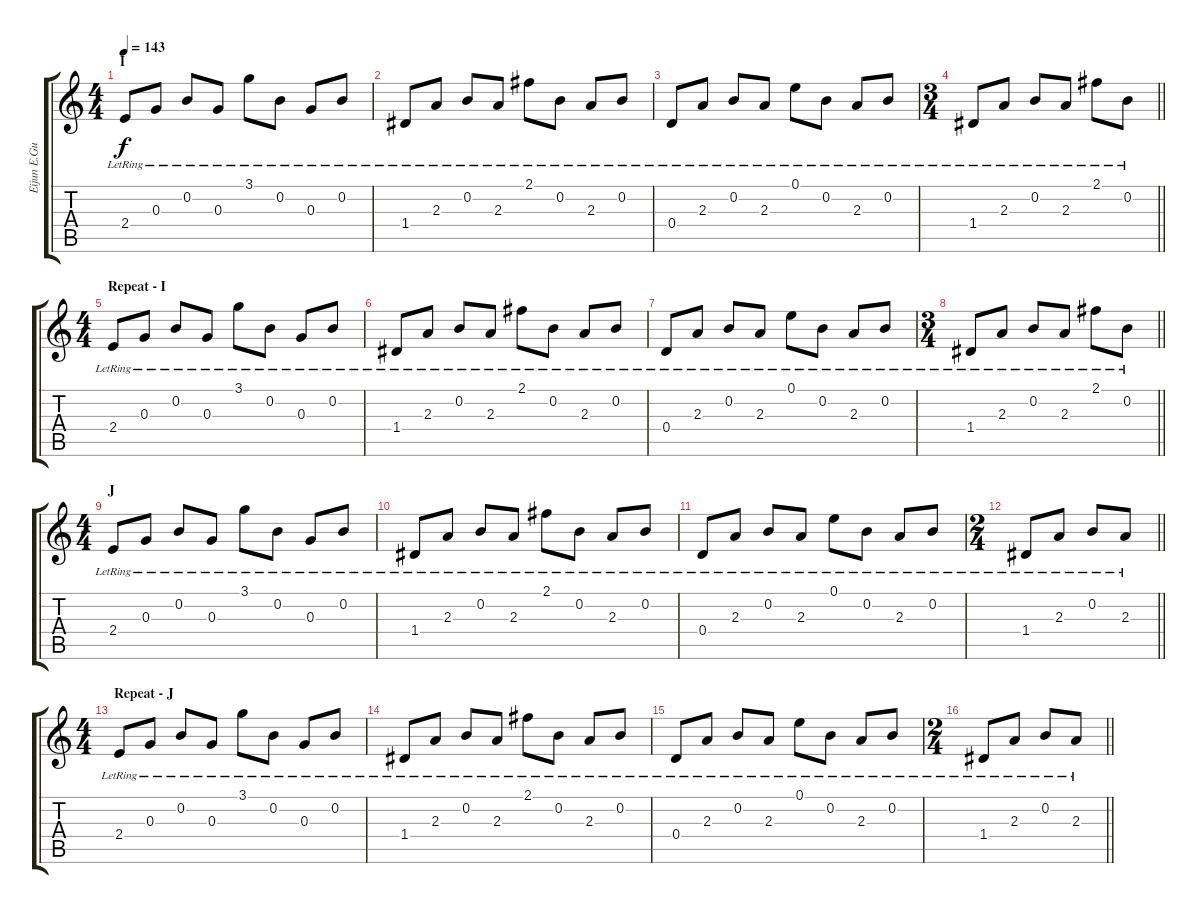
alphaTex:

\track ("Eijun E.Guitar II" "Eijun E.Gu") {instrument electricguitarclean}
\staff {score tabs}
\tuning (E4 B3 G3 D3 A2 E2) {hide}
\ts (4 4)
\section ("" "I")
\tempo 143
\clef g2
\ks c
2.4{lr}.8{dy f} 0.3{lr}.8 0.2{lr}.8 0.3{lr}.8 3.1{lr}.8 0.2{lr}.8 0.3{lr}.8 0.2{lr}.8 |
1.4{lr}.8 2.3{lr}.8 0.2{lr}.8 2.3{lr}.8 2.1{lr}.8 0.2{lr}.8 2.3{lr}.8 0.2{lr}.8 |
0.4{lr}.8 2.3{lr}.8 0.2{lr}.8 2.3{lr}.8 0.1{lr}.8 0.2{lr}.8 2.3{lr}.8 0.2{lr}.8 |
\ts (3 4)
\barLineRight lightlight
1.4{lr}.8 2.3{lr}.8 0.2{lr}.8 2.3{lr}.8 2.1{lr}.8 0.2{lr}.8 |
\ts (4 4)
\section ("" "Repeat - I")
2.4{lr}.8 0.3{lr}.8 0.2{lr}.8 0.3{lr}.8 3.1{lr}.8 0.2{lr}.8 0.3{lr}.8 0.2{lr}.8 |
1.4{lr}.8 2.3{lr}.8 0.2{lr}.8 2.3{lr}.8 2.1{lr}.8 0.2{lr}.8 2.3{lr}.8 0.2{lr}.8 |
0.4{lr}.8 2.3{lr}.8 0.2{lr}.8 2.3{lr}.8 0.1{lr}.8 0.2{lr}.8 2.3{lr}.8 0.2{lr}.8 |
\ts (3 4)
\barLineRight lightlight
1.4{lr}.8 2.3{lr}.8 0.2{lr}.8 2.3{lr}.8 2.1{lr}.8 0.2{lr}.8 |
\ts (4 4)
\section ("" "J")
2.4{lr}.8 0.3{lr}.8 0.2{lr}.8 0.3{lr}.8 3.1{lr}.8 0.2{lr}.8 0.3{lr}.8 0.2{lr}.8 |
1.4{lr}.8 2.3{lr}.8 0.2{lr}.8 2.3{lr}.8 2.1{lr}.8 0.2{lr}.8 2.3{lr}.8 0.2{lr}.8 |
0.4{lr}.8 2.3{lr}.8 0.2{lr}.8 2.3{lr}.8 0.1{lr}.8 0.2{lr}.8 2.3{lr}.8 0.2{lr}.8 |
\ts (2 4)
\barLineRight lightlight
1.4{lr}.8 2.3{lr}.8 0.2{lr}.8 2.3{lr}.8 |
\ts (4 4)
\section ("" "Repeat - J")
2.4{lr}.8 0.3{lr}.8 0.2{lr}.8 0.3{lr}.8 3.1{lr}.8 0.2{lr}.8 0.3{lr}.8 0.2{lr}.8 |
1.4{lr}.8 2.3{lr}.8 0.2{lr}.8 2.3{lr}.8 2.1{lr}.8 0.2{lr}.8 2.3{lr}.8 0.2{lr}.8 |
0.4{lr}.8 2.3{lr}.8 0.2{lr}.8 2.3{lr}.8 0.1{lr}.8 0.2{lr}.8 2.3{lr}.8 0.2{lr}.8 |
\ts (2 4)
\barLineRight lightlight
1.4{lr}.8 2.3{lr}.8 0.2{lr}.8 2.3{lr}.8
